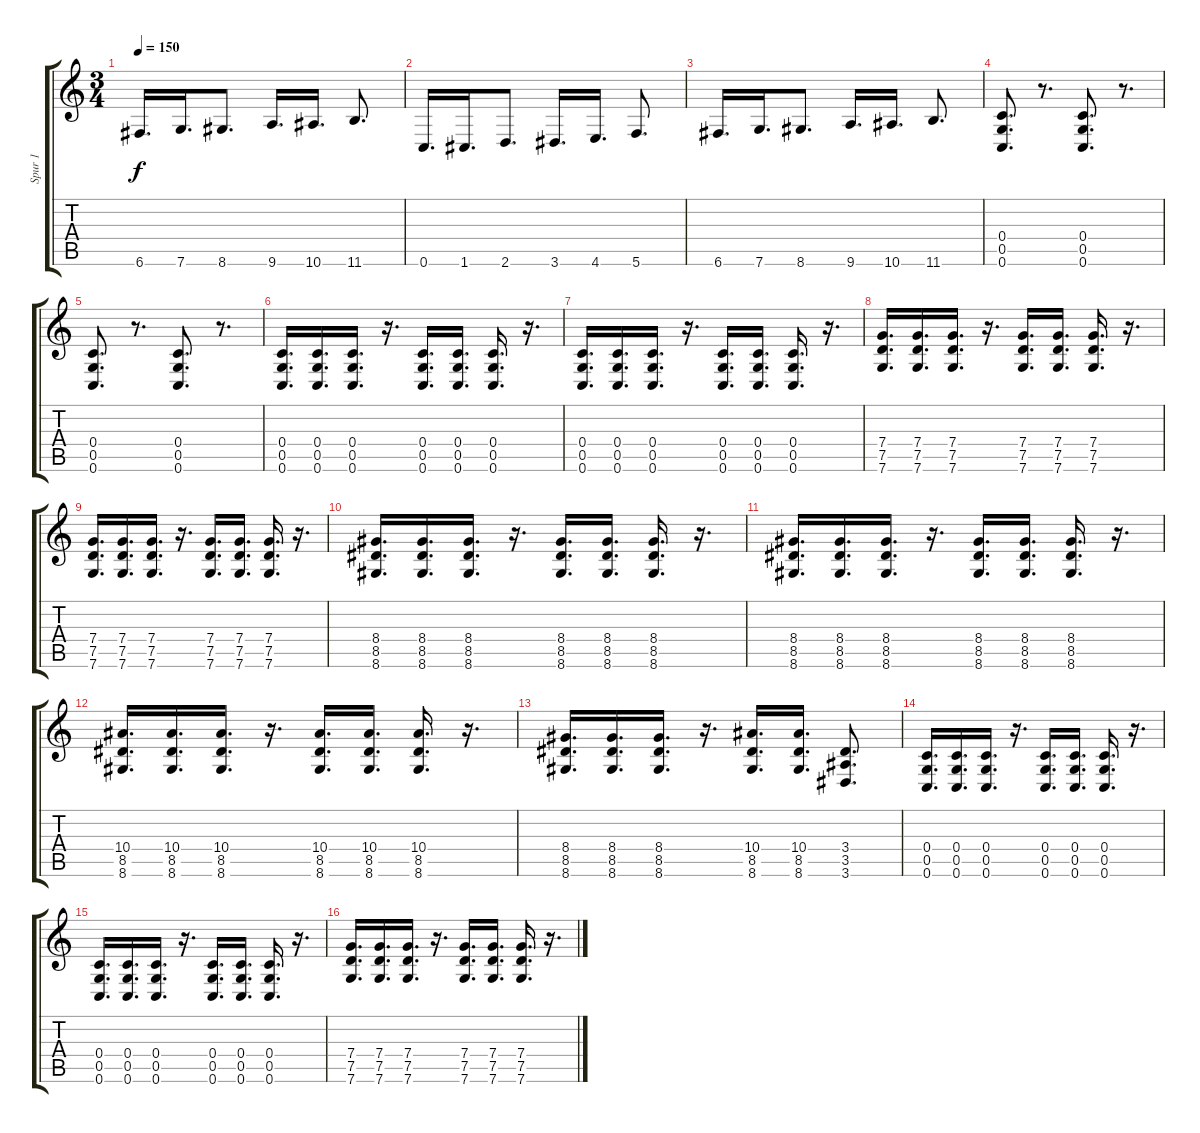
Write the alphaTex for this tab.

\track ("Spur 1" "Spur 1") {instrument overdrivenguitar}
\staff {score tabs}
\tuning (D4 A3 F3 C3 G2 C2) {hide}
\ts (3 4)
\tempo 150
\clef g2
\ks c
6.6.16{d dy f} 7.6.16{d} 8.6.8{d} 9.6.16{d} 10.6.16{d} 11.6.8{d} |
0.6.16{d} 1.6.16{d} 2.6.8{d} 3.6.16{d} 4.6.16{d} 5.6.8{d} |
6.6.16{d} 7.6.16{d} 8.6.8{d} 9.6.16{d} 10.6.16{d} 11.6.8{d} |
(0.4 0.5 0.6).8{d} r.8{d} (0.4 0.5 0.6).8{d} r.8{d} |
(0.4 0.5 0.6).8{d} r.8{d} (0.4 0.5 0.6).8{d} r.8{d} |
(0.4 0.5 0.6).16{d} (0.4 0.5 0.6).16{d} (0.4 0.5 0.6).16{d} r.16{d} (0.4 0.5 0.6).16{d} (0.4 0.5 0.6).16{d} (0.4 0.5 0.6).16{d} r.16{d} |
(0.4 0.5 0.6).16{d} (0.4 0.5 0.6).16{d} (0.4 0.5 0.6).16{d} r.16{d} (0.4 0.5 0.6).16{d} (0.4 0.5 0.6).16{d} (0.4 0.5 0.6).16{d} r.16{d} |
(7.4 7.5 7.6).16{d} (7.4 7.5 7.6).16{d} (7.4 7.5 7.6).16{d} r.16{d} (7.4 7.5 7.6).16{d} (7.4 7.5 7.6).16{d} (7.4 7.5 7.6).16{d} r.16{d} |
(7.4 7.5 7.6).16{d} (7.4 7.5 7.6).16{d} (7.4 7.5 7.6).16{d} r.16{d} (7.4 7.5 7.6).16{d} (7.4 7.5 7.6).16{d} (7.4 7.5 7.6).16{d} r.16{d} |
(8.4 8.5 8.6).16{d} (8.4 8.5 8.6).16{d} (8.4 8.5 8.6).16{d} r.16{d} (8.4 8.5 8.6).16{d} (8.4 8.5 8.6).16{d} (8.4 8.5 8.6).16{d} r.16{d} |
(8.4 8.5 8.6).16{d} (8.4 8.5 8.6).16{d} (8.4 8.5 8.6).16{d} r.16{d} (8.4 8.5 8.6).16{d} (8.4 8.5 8.6).16{d} (8.4 8.5 8.6).16{d} r.16{d} |
(10.4 8.5 8.6).16{d} (10.4 8.5 8.6).16{d} (10.4 8.5 8.6).16{d} r.16{d} (10.4 8.5 8.6).16{d} (10.4 8.5 8.6).16{d} (10.4 8.5 8.6).16{d} r.16{d} |
(8.4 8.5 8.6).16{d} (8.4 8.5 8.6).16{d} (8.4 8.5 8.6).16{d} r.16{d} (10.4 8.5 8.6).16{d} (10.4 8.5 8.6).16{d} (3.4 3.5 3.6).8{d} |
(0.4 0.5 0.6).16{d} (0.4 0.5 0.6).16{d} (0.4 0.5 0.6).16{d} r.16{d} (0.4 0.5 0.6).16{d} (0.4 0.5 0.6).16{d} (0.4 0.5 0.6).16{d} r.16{d} |
(0.4 0.5 0.6).16{d} (0.4 0.5 0.6).16{d} (0.4 0.5 0.6).16{d} r.16{d} (0.4 0.5 0.6).16{d} (0.4 0.5 0.6).16{d} (0.4 0.5 0.6).16{d} r.16{d} |
(7.4 7.5 7.6).16{d} (7.4 7.5 7.6).16{d} (7.4 7.5 7.6).16{d} r.16{d} (7.4 7.5 7.6).16{d} (7.4 7.5 7.6).16{d} (7.4 7.5 7.6).16{d} r.16{d}
